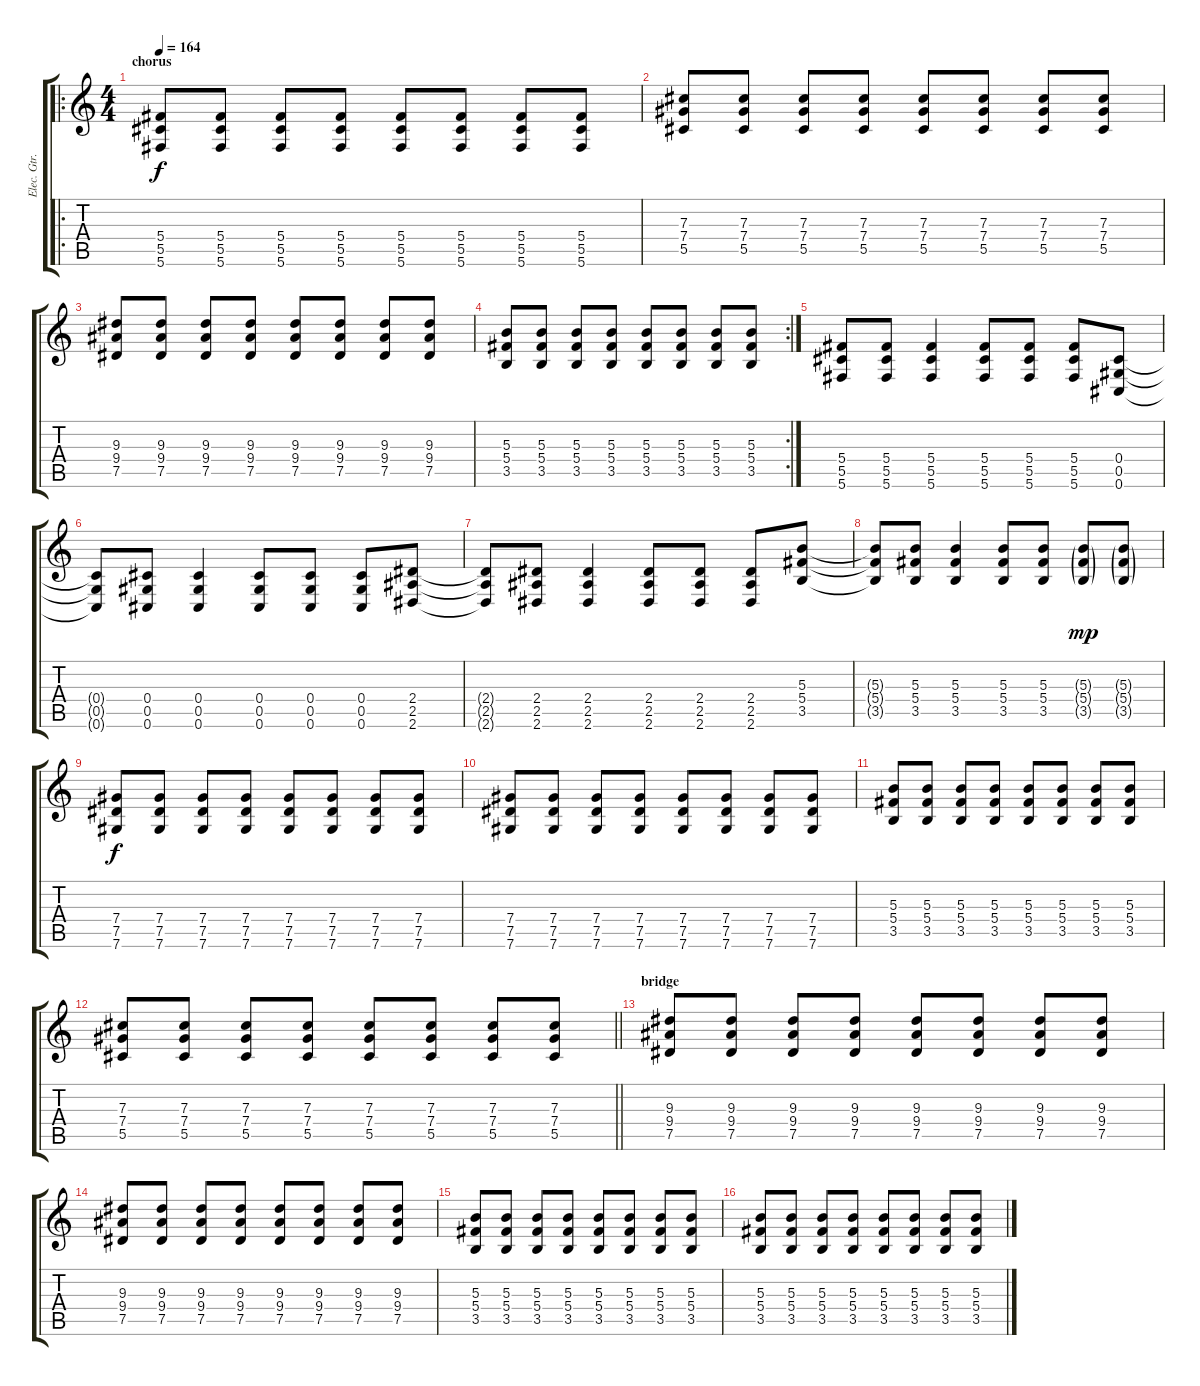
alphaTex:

\track ("Elec. Gtr. 1" "Elec. Gtr.") {instrument distortionguitar}
\staff {score tabs}
\tuning (Eb4 Bb3 Gb3 Db3 Ab2 Db2) {hide}
\ro
\ts (4 4)
\section ("" "chorus")
\tempo 164
\clef g2
\ks c
(5.4 5.5 5.6).8{dy f} (5.4 5.5 5.6).8 (5.4 5.5 5.6).8 (5.4 5.5 5.6).8 (5.4 5.5 5.6).8 (5.4 5.5 5.6).8 (5.4 5.5 5.6).8 (5.4 5.5 5.6).8 |
(7.3 7.4 5.5).8 (7.3 7.4 5.5).8 (7.3 7.4 5.5).8 (7.3 7.4 5.5).8 (7.3 7.4 5.5).8 (7.3 7.4 5.5).8 (7.3 7.4 5.5).8 (7.3 7.4 5.5).8 |
(9.3 9.4 7.5).8 (9.3 9.4 7.5).8 (9.3 9.4 7.5).8 (9.3 9.4 7.5).8 (9.3 9.4 7.5).8 (9.3 9.4 7.5).8 (9.3 9.4 7.5).8 (9.3 9.4 7.5).8 |
\rc 2
(5.3 5.4 3.5).8 (5.3 5.4 3.5).8 (5.3 5.4 3.5).8 (5.3 5.4 3.5).8 (5.3 5.4 3.5).8 (5.3 5.4 3.5).8 (5.3 5.4 3.5).8 (5.3 5.4 3.5).8 |
(5.4 5.5 5.6).8 (5.4 5.5 5.6).8 (5.4 5.5 5.6).4 (5.4 5.5 5.6).8 (5.4 5.5 5.6).8 (5.4 5.5 5.6).8 (0.4 0.5 0.6).8 |
(0.4{t} 0.5{t} 0.6{t}).8 (0.4 0.5 0.6).8 (0.4 0.5 0.6).4 (0.4 0.5 0.6).8 (0.4 0.5 0.6).8 (0.4 0.5 0.6).8 (2.4 2.5 2.6).8 |
(2.4{t} 2.5{t} 2.6{t}).8 (2.4 2.5 2.6).8 (2.4 2.5 2.6).4 (2.4 2.5 2.6).8 (2.4 2.5 2.6).8 (2.4 2.5 2.6).8 (5.3 5.4 3.5).8 |
(5.3{t} 5.4{t} 3.5{t}).8 (5.3 5.4 3.5).8 (5.3 5.4 3.5).4 (5.3 5.4 3.5).8 (5.3 5.4 3.5).8 (5.3{g} 5.4{g} 3.5{g}).8{dy mp} (5.3{g} 5.4{g} 3.5{g}).8 |
(7.4 7.5 7.6).8{dy f} (7.4 7.5 7.6).8 (7.4 7.5 7.6).8 (7.4 7.5 7.6).8 (7.4 7.5 7.6).8 (7.4 7.5 7.6).8 (7.4 7.5 7.6).8 (7.4 7.5 7.6).8 |
(7.4 7.5 7.6).8 (7.4 7.5 7.6).8 (7.4 7.5 7.6).8 (7.4 7.5 7.6).8 (7.4 7.5 7.6).8 (7.4 7.5 7.6).8 (7.4 7.5 7.6).8 (7.4 7.5 7.6).8 |
(5.3 5.4 3.5).8 (5.3 5.4 3.5).8 (5.3 5.4 3.5).8 (5.3 5.4 3.5).8 (5.3 5.4 3.5).8 (5.3 5.4 3.5).8 (5.3 5.4 3.5).8 (5.3 5.4 3.5).8 |
\barLineRight lightlight
(7.3 7.4 5.5).8 (7.3 7.4 5.5).8 (7.3 7.4 5.5).8 (7.3 7.4 5.5).8 (7.3 7.4 5.5).8 (7.3 7.4 5.5).8 (7.3 7.4 5.5).8 (7.3 7.4 5.5).8 |
\section ("" "bridge")
(9.3 9.4 7.5).8 (9.3 9.4 7.5).8 (9.3 9.4 7.5).8 (9.3 9.4 7.5).8 (9.3 9.4 7.5).8 (9.3 9.4 7.5).8 (9.3 9.4 7.5).8 (9.3 9.4 7.5).8 |
(9.3 9.4 7.5).8 (9.3 9.4 7.5).8 (9.3 9.4 7.5).8 (9.3 9.4 7.5).8 (9.3 9.4 7.5).8 (9.3 9.4 7.5).8 (9.3 9.4 7.5).8 (9.3 9.4 7.5).8 |
(5.3 5.4 3.5).8 (5.3 5.4 3.5).8 (5.3 5.4 3.5).8 (5.3 5.4 3.5).8 (5.3 5.4 3.5).8 (5.3 5.4 3.5).8 (5.3 5.4 3.5).8 (5.3 5.4 3.5).8 |
(5.3 5.4 3.5).8 (5.3 5.4 3.5).8 (5.3 5.4 3.5).8 (5.3 5.4 3.5).8 (5.3 5.4 3.5).8 (5.3 5.4 3.5).8 (5.3 5.4 3.5).8 (5.3 5.4 3.5).8
